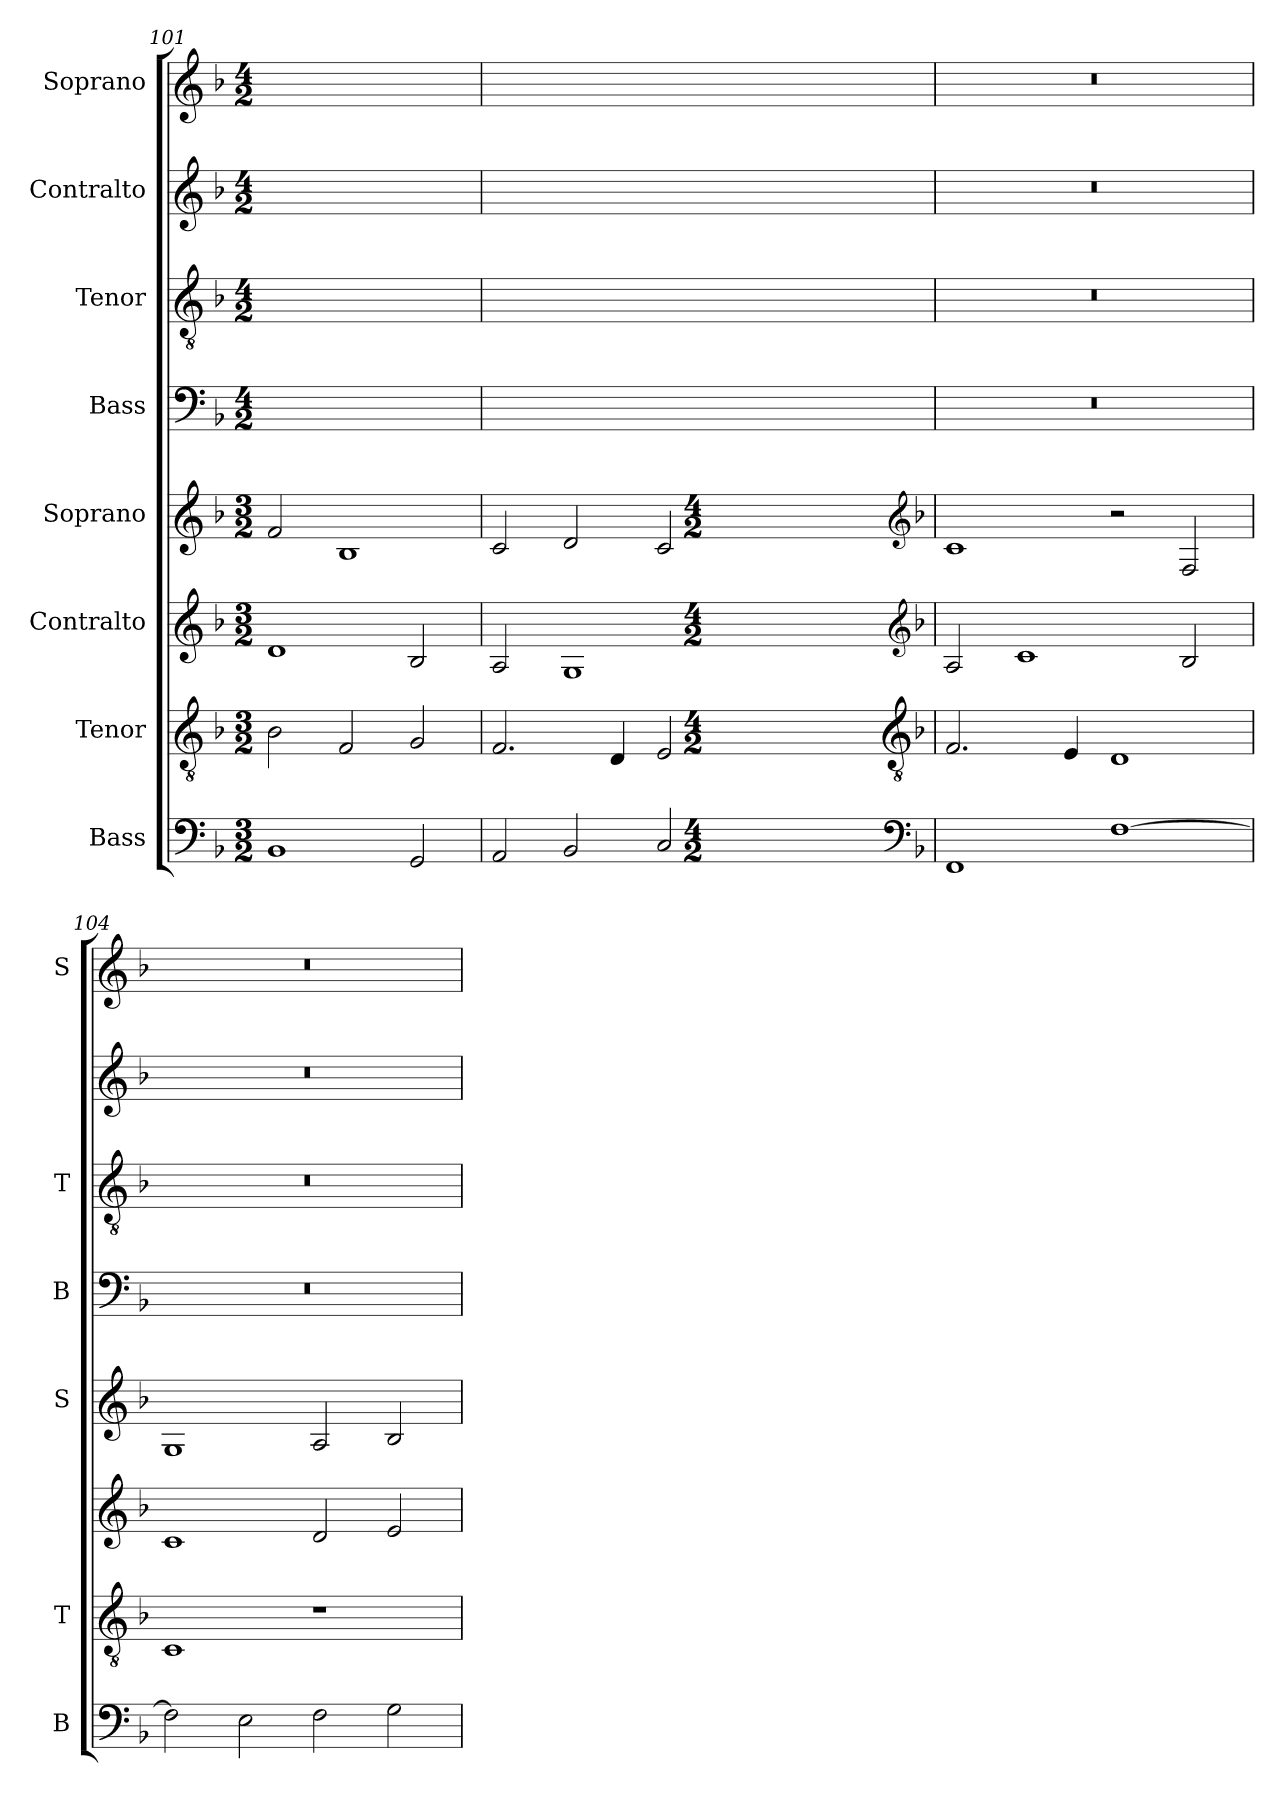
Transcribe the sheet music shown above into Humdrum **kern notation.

**kern	**kern	**kern	**kern	**kern	**kern	**kern	**kern
*part8	*part7	*part6	*part5	*part4	*part3	*part2	*part1
*staff8	*staff7	*staff6	*staff5	*staff4	*staff3	*staff2	*staff1
*I"Bass	*I"Tenor	*I"Contralto	*I"Soprano	*I"Bass	*I"Tenor	*I"Contralto	*I"Soprano
*I'B	*I'T	*	*I'S	*I'B	*I'T	*	*I'S
*clefF4	*clefGv2	*clefG2	*clefG2	*clefF4	*clefGv2	*clefG2	*clefG2
*k[b-]	*k[b-]	*k[b-]	*k[b-]	*k[b-]	*k[b-]	*k[b-]	*k[b-]
*F:ion	*F:ion	*F:ion	*F:ion	*F:ion	*F:ion	*F:ion	*F:ion
*M3/2	*M3/2	*M3/2	*M3/2	*M4/2	*M4/2	*M4/2	*M4/2
=101	=101	=101	=101	=101	=101	=101	=101
1BB-	2B-	1d	2f	1.r	1.r	1.r	1.r
.	2F	.	1B-	.	.	.	.
2GG	2G	2B-	.	.	.	.	.
=102	=102	=102	=102	=102	=102	=102	=102
2AA	2.F	2A	2c	1.r	1.r	1.r	1.r
2BB-	.	1G	2d	.	.	.	.
.	4D	.	.	.	.	.	.
2C	2E	.	2c	.	.	.	.
*clefF4	*clefGv2	*clefG2	*clefG2	*	*	*	*
*k[b-]	*k[b-]	*k[b-]	*k[b-]	*	*	*	*
*F:ion	*F:ion	*F:ion	*F:ion	*	*	*	*
*M4/2	*M4/2	*M4/2	*M4/2	*	*	*	*
=103	=103	=103	=103	=103	=103	=103	=103
1FF	2.F	2A	1c	0r	0r	0r	0r
.	.	1c	.	.	.	.	.
.	4E	.	.	.	.	.	.
[1F	1D	.	2r	.	.	.	.
.	.	2B-	2F	.	.	.	.
=104	=104	=104	=104	=104	=104	=104	=104
2F]	1C	1c	1G	0r	0r	0r	0r
2E	.	.	.	.	.	.	.
2F	1r	2d	2A	.	.	.	.
2G	.	2e	2B-	.	.	.	.
=	=	=	=	=	=	=	=
*-	*-	*-	*-	*-	*-	*-	*-
